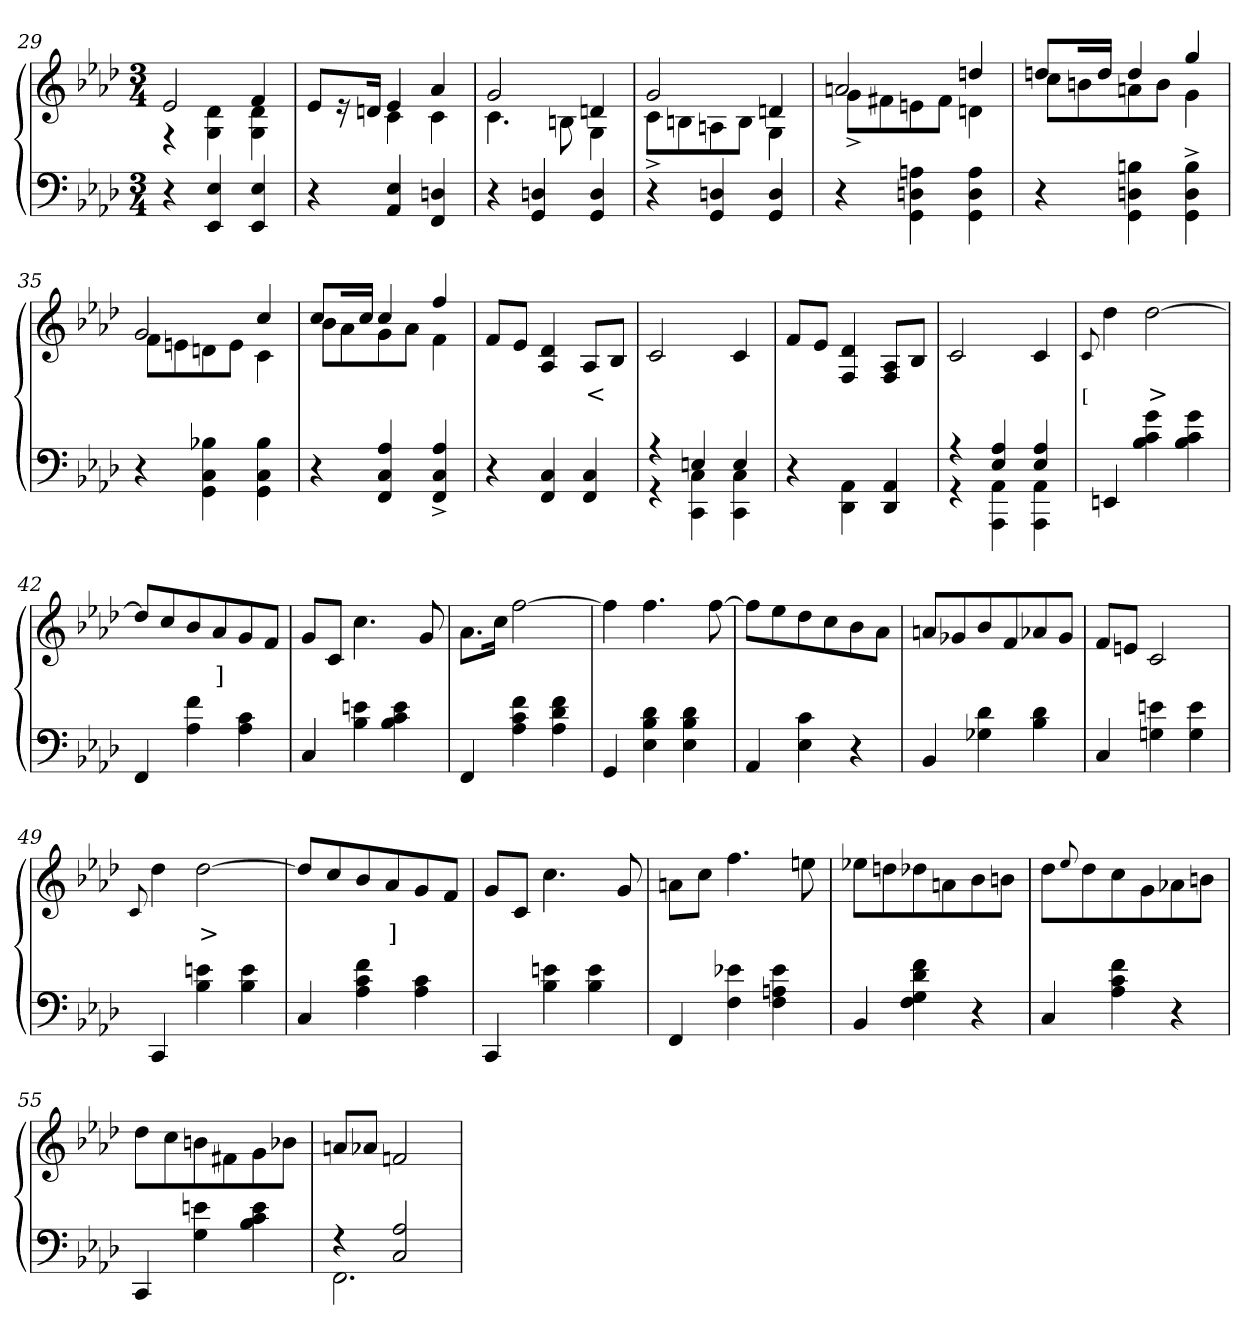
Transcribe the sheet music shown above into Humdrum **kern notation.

**kern	**kern	**text
*part2	*part1	*part1
*staff2	*staff1	*staff1
*clefF4	*clefG2	*
*k[b-e-a-d-]	*k[b-e-a-d-]	*
*M3/4	*M3/4	*
=29	=29	=29
*	*^	*
4r	2e-	4r	.
4E- 4EE-	.	4d- 4G	.
4E- 4EE-	4f	4d- 4G	.
=30	=30	=30	=30
4r	8e-/L	4ryy	.
.	16r	.	.
.	16dnJk	.	.
4E- 4AA-	4e-	4c	.
4Dn 4FF	4a-	4c	.
=31	=31	=31	=31
4r	2g	4.c	.
4Dn 4GG	.	.	.
.	.	8Bn	.
4D 4GG	4dn	4G	.
=32	=32	=32	=32
4r	2g	8c^>L	.
.	.	8Bn	.
4Dn 4GG	.	8An	.
.	.	8BJ	.
4D 4GG	4dn	4G	.
=33	=33	=33	=33
4r	2an	8g^>L	.
.	.	8f#X	.
4An 4Dn 4GG	.	8en	.
.	.	8f#J	.
4A 4D 4GG	4ddn	4dn	.
=34	=34	=34	=34
4r	8ddnL	8ccL	.
.	16ryy	8bn	.
.	16ddJk	.	.
4Bn 4Dn 4GG	4dd	8an	.
.	.	8bJ	.
4B^> 4D^> 4GG^>	4gg	4g	.
=35	=35	=35	=35
4r	2g	8fL	.
.	.	8en	.
4B-X 4C 4GG	.	8dn	.
.	.	8eJ	.
4B- 4C 4GG	4cc	4c	.
=36	=36	=36	=36
4r	8ccL	8b-L	.
.	16ryy	8a-	.
.	16ccJk	.	.
4A- 4C 4FF	4cc	8g	.
.	.	8a-J	.
4A-^> 4C^> 4FF^>	4ff	4f	.
*	*v	*v	*
=37	=37	=37
4r	8fL	.
.	8e-J	.
4C 4FF	4d- 4A-	.
4C 4FF	8A-L	<
.	8B-J	.
=38	=38	=38
*^	*	*
4r	4r	2c	.
4En	4C 4CC	.	.
4E	4C 4CC	4c	.
*v	*v	*	*
=39	=39	=39
4r	8fL	.
.	8e-J	.
4AA-\ 4DD-\	4d- 4F	.
4AA- 4DD-	8A- 8FL	.
.	8B-J	.
=40	=40	=40
*^	*	*
4r	4r	2c	.
4A- 4E-	4AA- 4AAA-	.	.
4A- 4E-	4AA- 4AAA-	4c	.
*v	*v	*	*
=41	=41	=41
.	8qqc/	[
4EEn	4dd-	.
4g 4c 4B-	[2dd-	>
4g 4c 4B-	.	.
=42	=42	=42
4FF	8dd-L]	.
.	8cc	.
4f 4A-	8b-	.
.	8a-	]
4c 4A-	8g	.
.	8fJ	.
=43	=43	=43
4C	8gL	.
.	8cJ	.
4en 4B-	4.cc	.
4e 4c 4B-	.	.
.	8g	.
=44	=44	=44
4FF	8.a-L	.
.	16ccJk	.
4f 4c 4A-	[2ff	.
4f 4d- 4A-	.	.
=45	=45	=45
4GG	4ff]	.
4d- 4B- 4E-	4.ff	.
4d- 4B- 4E-	.	.
.	[8ff	.
=46	=46	=46
4AA-	8ffL]	.
.	8ee-	.
4c 4E-	8dd-	.
.	8cc	.
4r	8b-	.
.	8a-J	.
=47	=47	=47
4BB-	8anL	.
.	8g-X	.
4d- 4G-X	8b-	.
.	8f	.
4d- 4B-	8a-X	.
.	8g-J	.
=48	=48	=48
4C	8fL	.
.	8enJ	.
4en 4Gn	2c	.
4e 4G	.	.
=49	=49	=49
.	8qqc/	.
4CC	4dd-	.
4en 4B-	[2dd-	>
4e 4B-	.	.
=50	=50	=50
4C	8dd-L]	.
.	8cc	.
4f 4c 4A-	8b-	.
.	8a-	]
4c 4A-	8g	.
.	8fJ	.
=51	=51	=51
4CC	8gL	.
.	8cJ	.
4en 4B-	4.cc	.
4e 4B-	.	.
.	8g	.
=52	=52	=52
4FF	8anL	.
.	8ccJ	.
4e-X 4F	4.ff	.
4e- 4An 4F	.	.
.	8een	.
=53	=53	=53
4BB-	8ee-XL	.
.	8ddn	.
4f 4d- 4G 4F	8dd-X	.
.	8an	.
4r	8b-	.
.	8bnJ	.
=54	=54	=54
4C	8dd-L	.
.	8qqee-/	.
.	8dd-	.
4f 4c 4A-	8cc	.
.	8g	.
4r	8a-X	.
.	8bnJ	.
=55	=55	=55
4CC	8dd-\L	.
.	8cc	.
4en 4G	8bn	.
.	8f#X	.
4e 4c 4B-	8g	.
.	8b-XJ	.
=56	=56	=56
*^	*	*
4r	2.FF	8anL	.
.	.	8a-XJ	.
2A- 2C	.	2fn	.
*v	*v	*	*
=	=	=
*-	*-	*-
